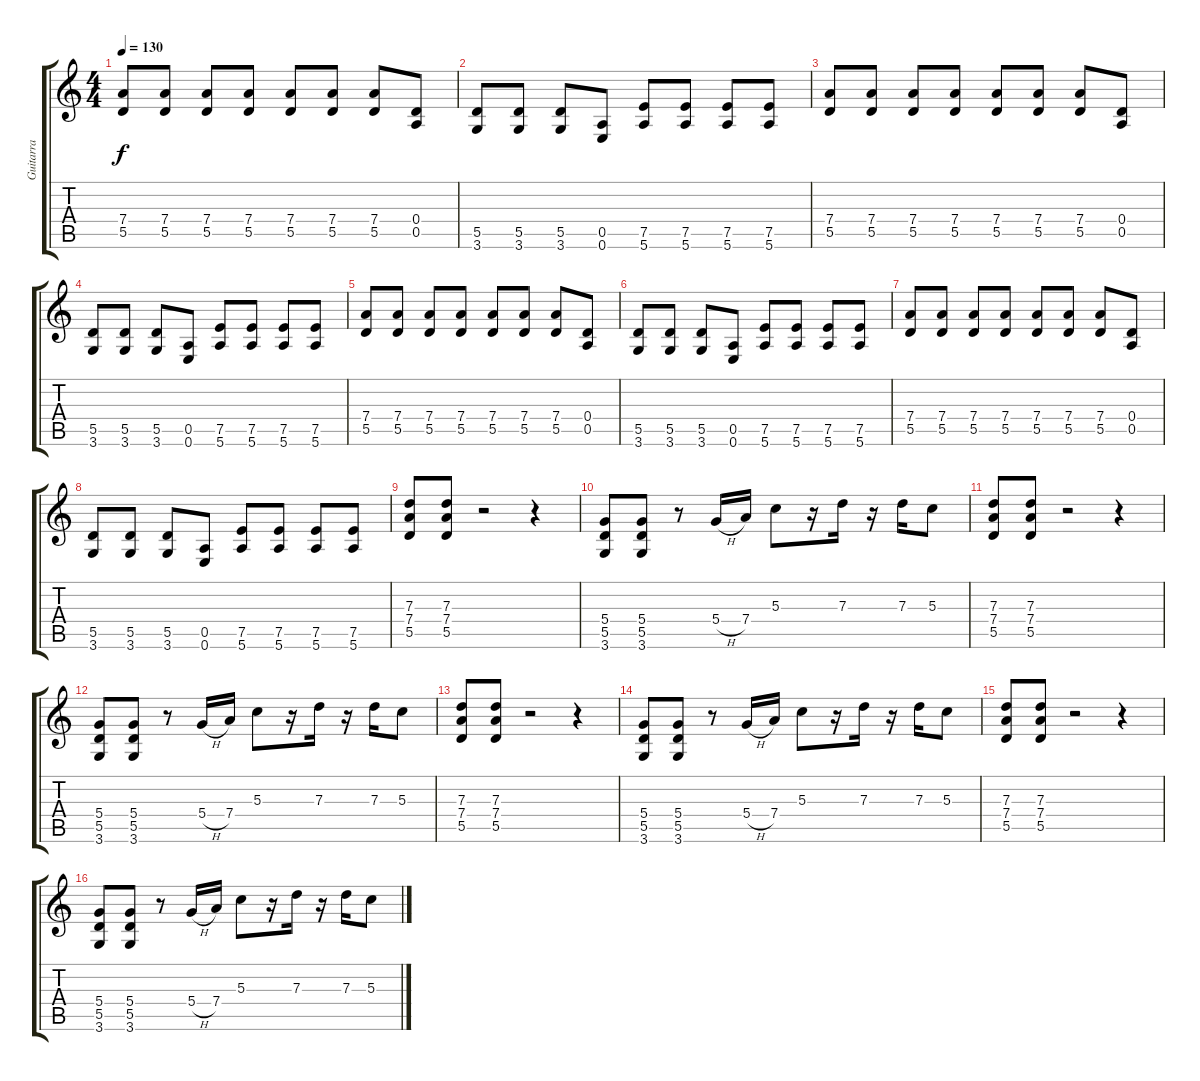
\track ("Guitarra" "Guitarra") {instrument overdrivenguitar}
\staff {score tabs}
\tuning (E4 B3 G3 D3 A2 E2) {hide}
\ts (4 4)
\tempo 130
\clef g2
\ks c
(7.4 5.5).8{dy f volume 13 instrument electricguitarmuted} (7.4 5.5).8 (7.4 5.5).8 (7.4 5.5).8 (7.4 5.5).8 (7.4 5.5).8 (7.4 5.5).8 (0.4 0.5).8 |
(5.5 3.6).8 (5.5 3.6).8 (5.5 3.6).8 (0.5 0.6).8 (7.5 5.6).8 (7.5 5.6).8 (7.5 5.6).8 (7.5 5.6).8 |
(7.4 5.5).8{instrument electricguitarmuted} (7.4 5.5).8 (7.4 5.5).8 (7.4 5.5).8 (7.4 5.5).8 (7.4 5.5).8 (7.4 5.5).8 (0.4 0.5).8 |
(5.5 3.6).8 (5.5 3.6).8 (5.5 3.6).8 (0.5 0.6).8 (7.5 5.6).8 (7.5 5.6).8 (7.5 5.6).8 (7.5 5.6).8 |
(7.4 5.5).8{instrument electricguitarmuted} (7.4 5.5).8 (7.4 5.5).8 (7.4 5.5).8 (7.4 5.5).8 (7.4 5.5).8 (7.4 5.5).8 (0.4 0.5).8 |
(5.5 3.6).8 (5.5 3.6).8 (5.5 3.6).8 (0.5 0.6).8 (7.5 5.6).8 (7.5 5.6).8 (7.5 5.6).8 (7.5 5.6).8 |
(7.4 5.5).8{instrument electricguitarmuted} (7.4 5.5).8 (7.4 5.5).8 (7.4 5.5).8 (7.4 5.5).8 (7.4 5.5).8 (7.4 5.5).8 (0.4 0.5).8 |
(5.5 3.6).8 (5.5 3.6).8 (5.5 3.6).8 (0.5 0.6).8 (7.5 5.6).8 (7.5 5.6).8 (7.5 5.6).8 (7.5 5.6).8 |
(7.3 7.4 5.5).8{volume 13 instrument overdrivenguitar} (7.3 7.4 5.5).8 r.2 r.4 |
(5.4 5.5 3.6).8 (5.4 5.5 3.6).8 r.8 5.4{h}.16 7.4.16 5.3.8 r.16 7.3.16 r.16 7.3.16 5.3.8 |
(7.3 7.4 5.5).8 (7.3 7.4 5.5).8 r.2 r.4 |
(5.4 5.5 3.6).8 (5.4 5.5 3.6).8 r.8 5.4{h}.16 7.4.16 5.3.8 r.16 7.3.16 r.16 7.3.16 5.3.8 |
(7.3 7.4 5.5).8 (7.3 7.4 5.5).8 r.2 r.4 |
(5.4 5.5 3.6).8 (5.4 5.5 3.6).8 r.8 5.4{h}.16 7.4.16 5.3.8 r.16 7.3.16 r.16 7.3.16 5.3.8 |
(7.3 7.4 5.5).8 (7.3 7.4 5.5).8 r.2 r.4 |
(5.4 5.5 3.6).8 (5.4 5.5 3.6).8 r.8 5.4{h}.16 7.4.16 5.3.8 r.16 7.3.16 r.16 7.3.16 5.3.8
